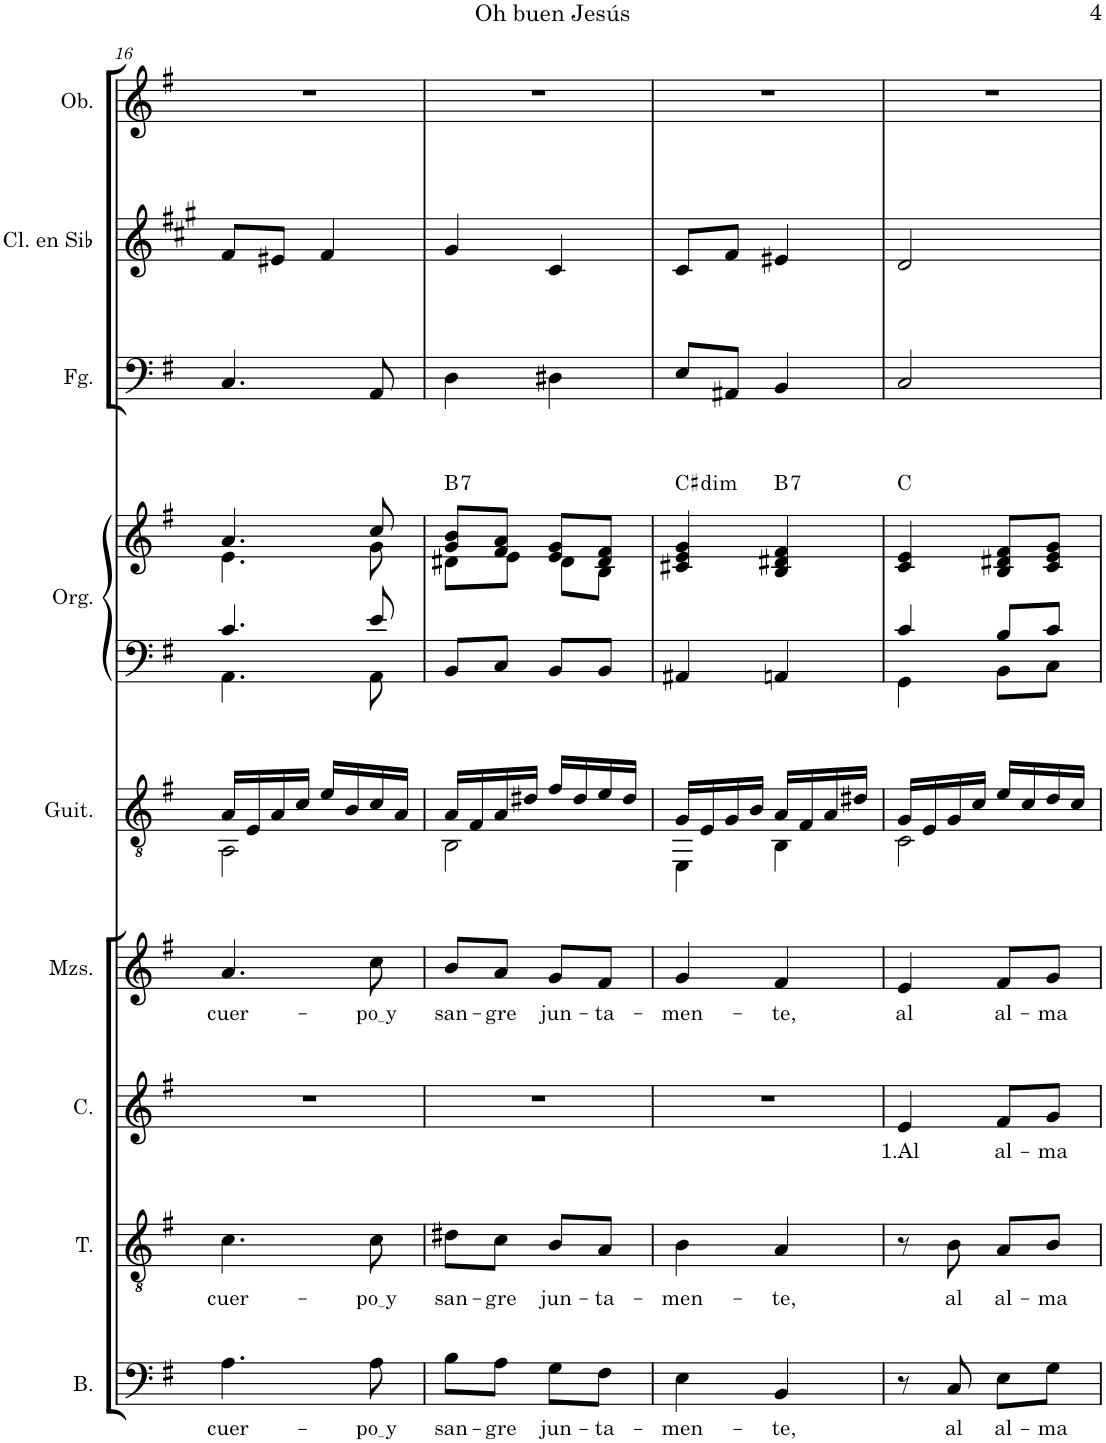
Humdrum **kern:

**kern	**text	**kern	**text	**kern	**text	**kern	**text	**kern	**harte	**kern	**kern	**harte	**kern	**kern	**kern
*part9	*part9	*part8	*part8	*part7	*part7	*part6	*part6	*part5	*part5	*part4	*part4	*part4	*part3	*part2	*part1
*staff10	*staff10	*staff9	*staff9	*staff8	*staff8	*staff7	*staff7	*staff6	*	*staff5	*staff4	*	*staff3	*staff2	*staff1
*I"Bajo	*	*I"Tenor	*	*I"Contralto	*	*I"Mezzosoprano	*	*I"Guitarra acústica	*	*I"Órgano	*	*	*I"Fagot	*I"Clarinete en Sib	*I"Oboe
*I'B.	*	*I'T.	*	*I'C.	*	*I'Mzs.	*	*I'Guit.	*	*	*	*	*I'Fg.	*I'Cl. en Sib	*I'Ob.
!!LO:PB:g=z
*clefF4	*	*clefGv2	*	*clefG2	*	*clefG2	*	*clefGv2	*	*clefF4	*clefG2	*	*clefF4	*clefG2	*clefG2
*	*	*	*	*	*	*	*	*	*	*	*	*	*	*Trd1c2	*
*k[f#]	*	*k[f#]	*	*k[f#]	*	*k[f#]	*	*k[f#]	*	*k[f#]	*k[f#]	*	*k[f#]	*k[f#c#g#]	*k[f#]
*M2/4	*	*M2/4	*	*M2/4	*	*M2/4	*	*M2/4	*	*M2/4	*M2/4	*	*M2/4	*M2/4	*M2/4
=16	=16	=16	=16	=16	=16	=16	=16	=16	=16	=16	=16	=16	=16	=16	=16
!	!LO:LY:b	!	!LO:LY:b	!	!	!	!LO:LY:b	!	!	!	!	!	!	!	!
*	*	*	*	*	*	*	*	*^	*	*^	*^	*	*	*	*
4.A\	cuer-	4.c\	cuer-	2r	.	4.a/	cuer-	16A/LL	2AA\	.	4.c/	4.AA\	4.a/	4.e\	.	4.C/	8f#/L	2r
.	.	.	.	.	.	.	.	16E/	.	.	.	.	.	.	.	.	.	.
.	.	.	.	.	.	.	.	16A/	.	.	.	.	.	.	.	.	8e#X/J	.
.	.	.	.	.	.	.	.	16c/JJ	.	.	.	.	.	.	.	.	.	.
.	.	.	.	.	.	.	.	16e/LL	.	.	.	.	.	.	.	.	4f#/	.
.	.	.	.	.	.	.	.	16B/	.	.	.	.	.	.	.	.	.	.
!	!LO:LY:b	!	!LO:LY:b	!	!	!	!LO:LY:b	!	!	!	!	!	!	!	!	!	!	!
8A\	po y	8c\	po y	.	.	8cc\	po y	16c/	.	.	8e/	8AA\	8cc/	8g\	.	8AA/	.	.
.	.	.	.	.	.	.	.	16A/JJ	.	.	.	.	.	.	.	.	.	.
*	*	*	*	*	*	*	*	*	*	*	*v	*v	*	*	*	*	*	*
=17	=17	=17	=17	=17	=17	=17	=17	=17	=17	=17	=17	=17	=17	=17	=17	=17	=17
!	!LO:LY:b	!	!LO:LY:b	!	!	!	!LO:LY:b	!	!	!LO:H:kt=7	!	!	!	!LO:H:kt=7	!	!	!
8B\L	san-	8d#X\L	san-	2r	.	8b/L	san-	16A/LL	2BB\	B:7	8BB/L	8g/ 8b/L	8d#X\L	B:7	4D\	4g#/	2r
.	.	.	.	.	.	.	.	16F#/	.	.	.	.	.	.	.	.	.
!	!LO:LY:b	!	!LO:LY:b	!	!	!	!LO:LY:b	!	!	!	!	!	!	!	!	!	!
8A\J	-gre	8c\J	-gre	.	.	8a/J	-gre	16A/	.	.	8C/J	8f#/ 8a/J	8e\J	.	.	.	.
.	.	.	.	.	.	.	.	16d#X/JJ	.	.	.	.	.	.	.	.	.
!	!LO:LY:b	!	!LO:LY:b	!	!	!	!LO:LY:b	!	!	!	!	!	!	!	!	!	!
8G\L	jun-	8B/L	jun-	.	.	8g/L	jun-	16f#/LL	.	.	8BB/L	8e/ 8g/L	8d#\L	.	4D#X\	4c#/	.
.	.	.	.	.	.	.	.	16d#/	.	.	.	.	.	.	.	.	.
!	!LO:LY:b	!	!LO:LY:b	!	!	!	!LO:LY:b	!	!	!	!	!	!	!	!	!	!
8F#\J	-ta-	8A/J	-ta-	.	.	8f#/J	-ta-	16e/	.	.	8BB/J	8d#/ 8f#/J	8B\J	.	.	.	.
.	.	.	.	.	.	.	.	16d#/JJ	.	.	.	.	.	.	.	.	.
*	*	*	*	*	*	*	*	*	*	*	*	*v	*v	*	*	*	*
=18	=18	=18	=18	=18	=18	=18	=18	=18	=18	=18	=18	=18	=18	=18	=18	=18
!	!LO:LY:b	!	!LO:LY:b	!	!	!	!LO:LY:b	!	!	!LO:H:kt=dim	!	!	!LO:H:kt=dim	!	!	!
4E\	-men-	4B\	-men-	2r	.	4g/	-men-	16G/LL	4EE\	C#:dim	4AA#X/	4c#X/ 4e/ 4g/	C#:dim	8E/L	8c#/L	2r
.	.	.	.	.	.	.	.	16E/	.	.	.	.	.	.	.	.
.	.	.	.	.	.	.	.	16G/	.	.	.	.	.	8AA#X/J	8f#/J	.
.	.	.	.	.	.	.	.	16B/JJ	.	.	.	.	.	.	.	.
!	!LO:LY:b	!	!LO:LY:b	!	!	!	!LO:LY:b	!	!	!LO:H:kt=7	!	!	!LO:H:kt=7	!	!	!
4BB/	-te,	4A/	-te,	.	.	4f#/	-te,	16A/LL	4BB\	B:7	4AAn/	4B/ 4d#X/ 4f#/	B:7	4BB/	4e#X/	.
.	.	.	.	.	.	.	.	16F#/	.	.	.	.	.	.	.	.
.	.	.	.	.	.	.	.	16A/	.	.	.	.	.	.	.	.
.	.	.	.	.	.	.	.	16d#X/JJ	.	.	.	.	.	.	.	.
=19	=19	=19	=19	=19	=19	=19	=19	=19	=19	=19	=19	=19	=19	=19	=19	=19
!	!	!	!	!	!LO:LY:b	!	!LO:LY:b	!	!	!	!	!	!	!	!	!
*	*	*	*	*	*	*	*	*	*	*	*^	*	*	*	*	*
8r	.	8r	.	4e/	1.Al	4e/	al	16G/LL	2C\	C:maj	4c/	4GG\	4c/ 4e/	C:maj	2C/	2d/	2r
.	.	.	.	.	.	.	.	16E/	.	.	.	.	.	.	.	.	.
!	!LO:LY:b	!	!LO:LY:b	!	!	!	!	!	!	!	!	!	!	!	!	!	!
8C/	al	8B\	al	.	.	.	.	16G/	.	.	.	.	.	.	.	.	.
.	.	.	.	.	.	.	.	16c/JJ	.	.	.	.	.	.	.	.	.
!	!LO:LY:b	!	!LO:LY:b	!	!LO:LY:b	!	!LO:LY:b	!	!	!	!	!	!	!	!	!	!
8E\L	al-	8A/L	al-	8f#/L	al-	8f#/L	al-	16e/LL	.	.	8B/L	8BB\L	8B/ 8d#X/ 8f#/L	.	.	.	.
.	.	.	.	.	.	.	.	16c/	.	.	.	.	.	.	.	.	.
!	!LO:LY:b	!	!LO:LY:b	!	!LO:LY:b	!	!LO:LY:b	!	!	!	!	!	!	!	!	!	!
8G\J	-ma	8B/J	-ma	8g/J	-ma	8g/J	-ma	16d/	.	.	8c/J	8C\J	8c/ 8e/ 8g/J	.	.	.	.
.	.	.	.	.	.	.	.	16c/JJ	.	.	.	.	.	.	.	.	.
*	*	*	*	*	*	*	*	*v	*v	*	*	*	*	*	*	*	*
*	*	*	*	*	*	*	*	*	*	*v	*v	*	*	*	*	*
=	=	=	=	=	=	=	=	=	=	=	=	=	=	=	=
*-	*-	*-	*-	*-	*-	*-	*-	*-	*-	*-	*-	*-	*-	*-	*-
